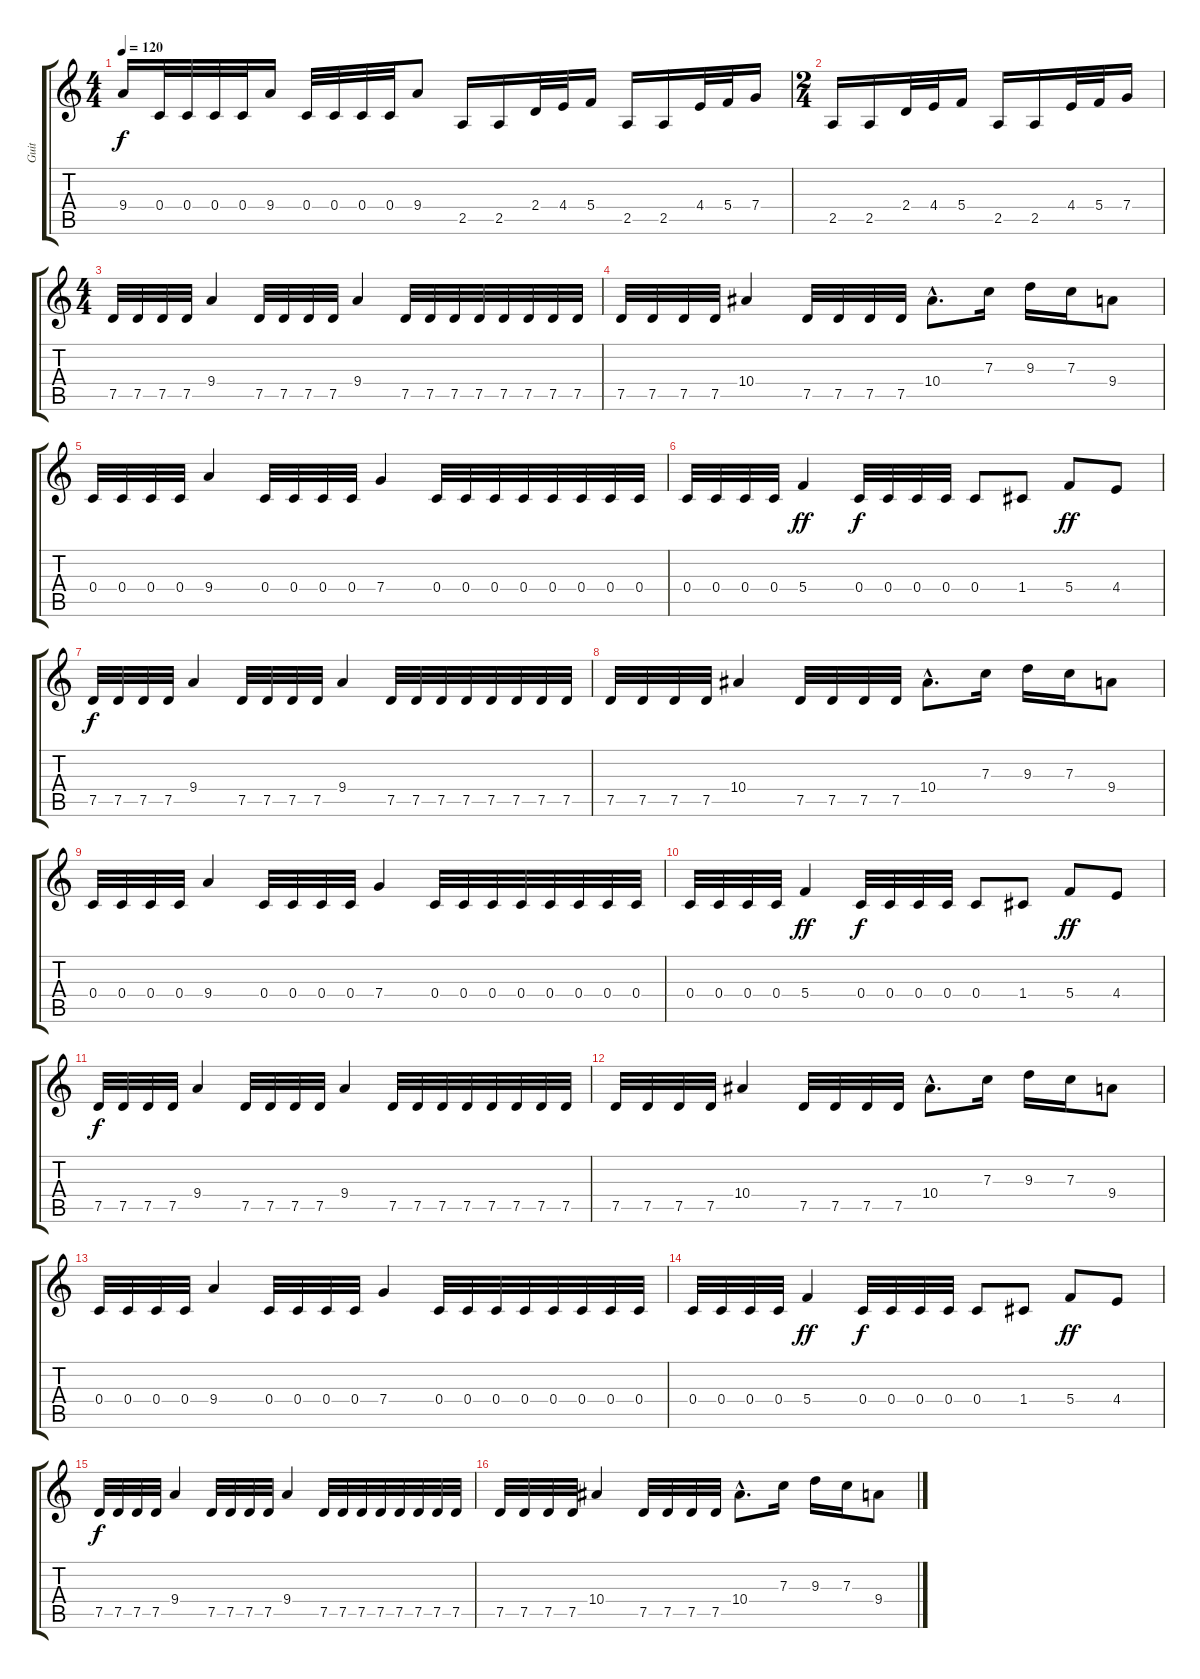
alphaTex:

\track ("Guit" "Guit") {instrument distortionguitar}
\staff {score tabs}
\tuning (D4 A3 F3 C3 G2 D2) {hide}
\ts (4 4)
\tempo 120
\clef g2
\ks c
9.4.16{dy f} 0.4.32 0.4.32 0.4.32 0.4.32 9.4.16 0.4.32 0.4.32 0.4.32 0.4.32 9.4.8 2.5.16 2.5.16 2.4.32 4.4.32 5.4.16 2.5.16 2.5.16 4.4.32 5.4.32 7.4.16 |
\ts (2 4)
2.5.16 2.5.16 2.4.32 4.4.32 5.4.16 2.5.16 2.5.16 4.4.32 5.4.32 7.4.16 |
\ts (4 4)
7.5.32 7.5.32 7.5.32 7.5.32 9.4.4 7.5.32 7.5.32 7.5.32 7.5.32 9.4.4 7.5.32 7.5.32 7.5.32 7.5.32 7.5.32 7.5.32 7.5.32 7.5.32 |
7.5.32 7.5.32 7.5.32 7.5.32 10.4.4 7.5.32 7.5.32 7.5.32 7.5.32 10.4{hac}.8{d} 7.3.16 9.3.16 7.3.16 9.4.8 |
0.4.32 0.4.32 0.4.32 0.4.32 9.4.4 0.4.32 0.4.32 0.4.32 0.4.32 7.4.4 0.4.32 0.4.32 0.4.32 0.4.32 0.4.32 0.4.32 0.4.32 0.4.32 |
0.4.32 0.4.32 0.4.32 0.4.32 5.4.4{dy ff} 0.4.32{dy f} 0.4.32 0.4.32 0.4.32 0.4.8 1.4.8 5.4.8{dy ff} 4.4.8 |
7.5.32{dy f} 7.5.32 7.5.32 7.5.32 9.4.4 7.5.32 7.5.32 7.5.32 7.5.32 9.4.4 7.5.32 7.5.32 7.5.32 7.5.32 7.5.32 7.5.32 7.5.32 7.5.32 |
7.5.32 7.5.32 7.5.32 7.5.32 10.4.4 7.5.32 7.5.32 7.5.32 7.5.32 10.4{hac}.8{d} 7.3.16 9.3.16 7.3.16 9.4.8 |
0.4.32 0.4.32 0.4.32 0.4.32 9.4.4 0.4.32 0.4.32 0.4.32 0.4.32 7.4.4 0.4.32 0.4.32 0.4.32 0.4.32 0.4.32 0.4.32 0.4.32 0.4.32 |
0.4.32 0.4.32 0.4.32 0.4.32 5.4.4{dy ff} 0.4.32{dy f} 0.4.32 0.4.32 0.4.32 0.4.8 1.4.8 5.4.8{dy ff} 4.4.8 |
7.5.32{dy f} 7.5.32 7.5.32 7.5.32 9.4.4 7.5.32 7.5.32 7.5.32 7.5.32 9.4.4 7.5.32 7.5.32 7.5.32 7.5.32 7.5.32 7.5.32 7.5.32 7.5.32 |
7.5.32 7.5.32 7.5.32 7.5.32 10.4.4 7.5.32 7.5.32 7.5.32 7.5.32 10.4{hac}.8{d} 7.3.16 9.3.16 7.3.16 9.4.8 |
0.4.32 0.4.32 0.4.32 0.4.32 9.4.4 0.4.32 0.4.32 0.4.32 0.4.32 7.4.4 0.4.32 0.4.32 0.4.32 0.4.32 0.4.32 0.4.32 0.4.32 0.4.32 |
0.4.32 0.4.32 0.4.32 0.4.32 5.4.4{dy ff} 0.4.32{dy f} 0.4.32 0.4.32 0.4.32 0.4.8 1.4.8 5.4.8{dy ff} 4.4.8 |
7.5.32{dy f} 7.5.32 7.5.32 7.5.32 9.4.4 7.5.32 7.5.32 7.5.32 7.5.32 9.4.4 7.5.32 7.5.32 7.5.32 7.5.32 7.5.32 7.5.32 7.5.32 7.5.32 |
7.5.32 7.5.32 7.5.32 7.5.32 10.4.4 7.5.32 7.5.32 7.5.32 7.5.32 10.4{hac}.8{d} 7.3.16 9.3.16 7.3.16 9.4.8
